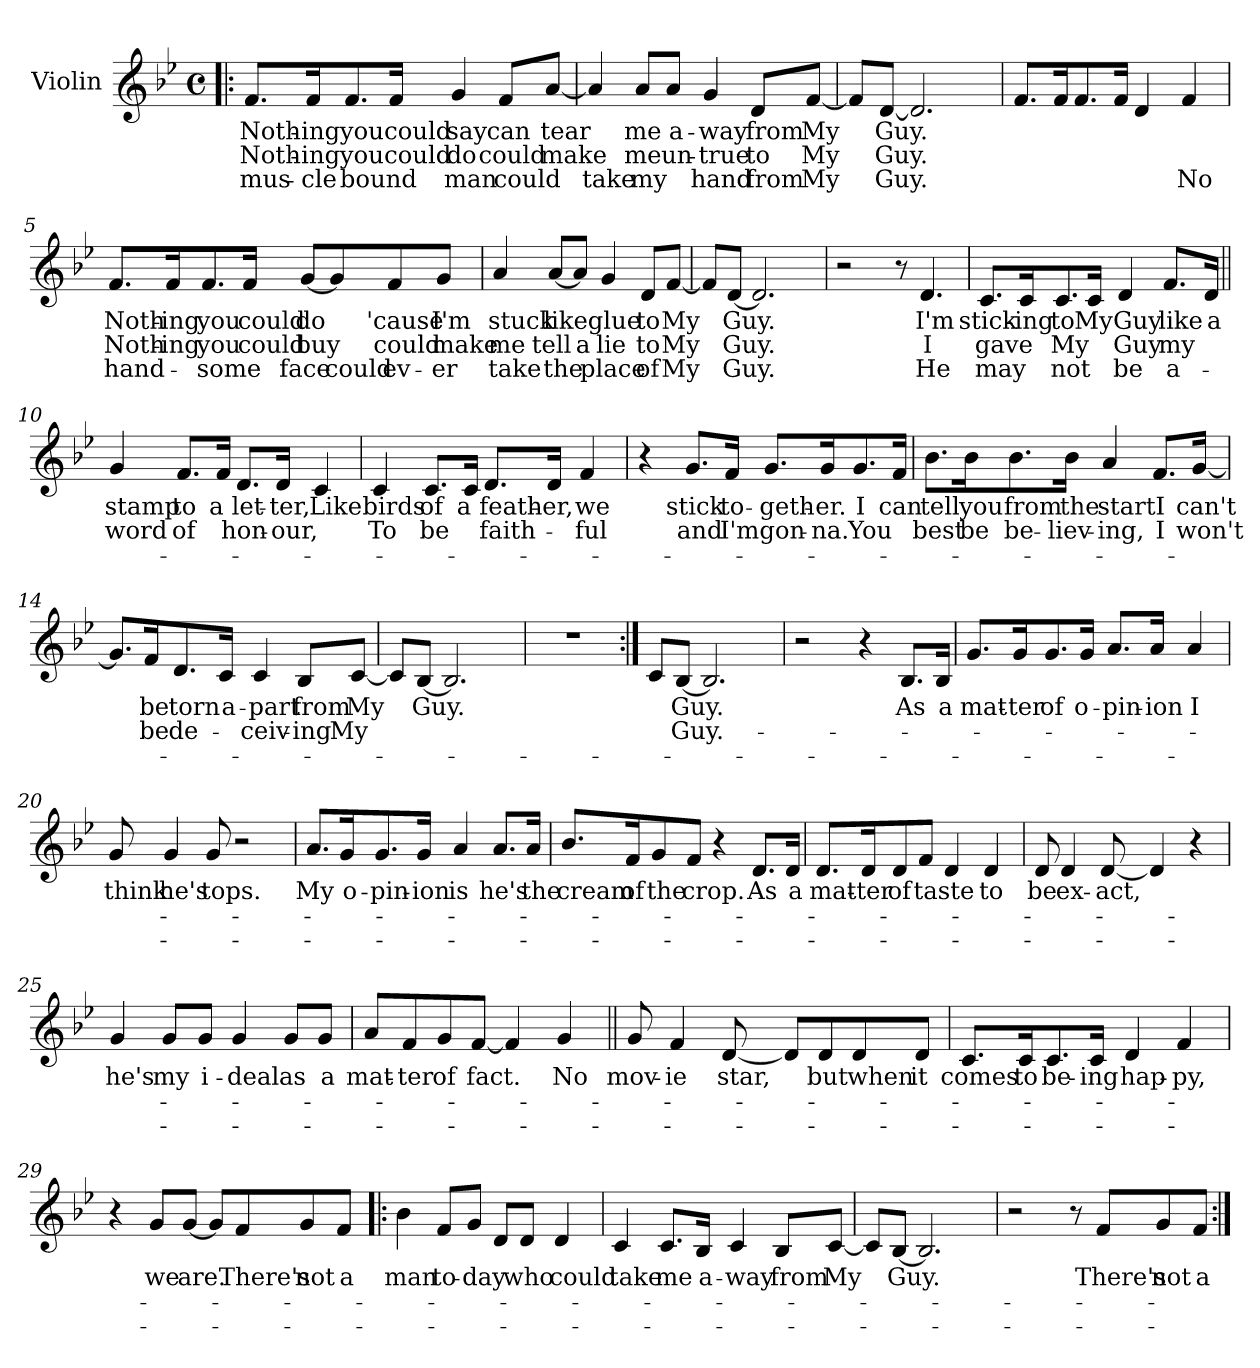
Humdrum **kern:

**kern	**text	**text	**text
*part1	*part1	*part1	*part1
*staff1	*staff1	*staff1	*staff1
*I"Violin	*	*	*
*I'Vln	*	*	*
*clefG2	*	*	*
*k[b-e-]	*	*	*
*B-:	*	*	*
*M4/4	*	*	*
*met(c)	*	*	*
=1!|:	=1!|:	=1!|:	=1!|:
8.f/L	Noth-	Noth-	mus-
16f/K	-ing	-ing	-cle
8.f/	you	you	bound
16f/Jk	could	could	.
4g/	say	do	man
8f/L	can	could	could
[8a/J	tear	make	.
=2	=2	=2	=2
4a/]	.	.	take
8a/L	me	me	my
8a/J	a-	un-	.
4g/	-way	-true	hand
8d/L	from	to	from
[8f/J	My	My	My
=3	=3	=3	=3
8f/L]	.	.	.
[8d/J	Guy.	Guy.	Guy.
2.d/]	.	.	.
=4	=4	=4	=4
8.f/L	.	.	.
16f/K	.	.	.
8.f/	.	.	.
16f/Jk	.	.	.
4d/	.	.	.
4f/	.	.	No
!!LO:LB:g=z
=5	=5	=5	=5
8.f/L	Noth-	Noth-	hand-
16f/K	-ing	-ing	.
8.f/	you	you	-some
16f/Jk	could	could	.
[8g/L	do	buy	face
8g/]	.	.	could
8f/	'cause	could	ev-
8g/J	I'm	make	-er
=6	=6	=6	=6
4a/	stuck	me	take
[8a/L	like	tell	the
8a/J]	.	a	.
4g/	glue	lie	place
8d/L	to	to	of
[8f/J	My	My	My
=7	=7	=7	=7
8f/L]	.	.	.
[8d/J	Guy.	Guy.	Guy.
2.d/]	.	.	.
=8	=8	=8	=8
2r	.	.	.
8r	.	.	.
4.d/	I'm	I	He
!!LO:LB:g=z
=9	=9	=9	=9
8.c/L	stick-	gave	may
16c/K	-ing	.	.
8.c/	to	My	not
16c/Jk	My	.	.
4d/	Guy	Guy	be
8.f/L	like	my	a-
16d/Jk	a	.	.
=10||	=10||	=10||	=10||
4g/	stamp	word	.
8.f/L	to	of	.
16f/Jk	a	.	.
8.d/L	let-	hon-	.
16d/Jk	-ter,	-our,	.
4c/	Like	.	.
=11	=11	=11	=11
4c/	birds	To	.
8.c/L	of	be	.
16c/Jk	a	.	.
8.d/L	feath-	faith-	.
16d/Jk	-er,	.	.
4f/	we	-ful	.
=12	=12	=12	=12
4r	.	.	.
8.g/L	stick	and	.
16f/Jk	to-	I'm	.
8.g/L	-geth-	gon-	.
16g/K	-er.	-na.	.
8.g/	I	You	.
16f/Jk	can	.	.
!!LO:LB:g=z
=13	=13	=13	=13
8.b-\L	tell	best	.
16b-\K	you	be	.
8.b-\	from	be-	.
16b-\Jk	the	-liev-	.
4a/	start	-ing,	.
8.f/L	I	I	.
[16g/Jk	can't	won't	.
=14	=14	=14	=14
8.g/L]	.	.	.
16f/K	be	be	.
8.d/	torn	de-	.
16c/Jk	a-	.	.
4c/	-part	-ceiv-	.
8B-/L	from	-ing	.
[8c/J	My	My	.
=15	=15	=15	=15
8c/L]	.	.	.
[8B-/J	Guy.	.	.
2.B-/]	.	.	.
=16	=16	=16	=16
1r	.	.	.
=17:|!	=17:|!	=17:|!	=17:|!
8c/L	.	.	.
[8B-/J	Guy.	Guy.-	.
2.B-/]	.	.	.
=18	=18	=18	=18
2r	.	.	.
4r	.	.	.
8.B-/L	As	.	.
16B-/Jk	a	.	.
!!LO:LB:g=z
=19	=19	=19	=19
8.g/L	mat-	.	.
16g/K	-ter	.	.
8.g/	of	.	.
16g/Jk	o-	.	.
8.a/L	-pin-	.	.
16a/Jk	-ion	.	.
4a/	I	.	.
=20	=20	=20	=20
8g/	think	.	.
4g/	he's	.	.
8g/	tops.	.	.
2r	.	.	.
=21	=21	=21	=21
8.a/L	My	.	.
16g/K	o-	.	.
8.g/	-pin-	.	.
16g/Jk	-ion	.	.
4a/	is	.	.
8.a/L	he's	.	.
16a/Jk	the	.	.
=22	=22	=22	=22
8.b-/L	cream	.	.
16f/K	of	.	.
8g/	the	.	.
8f/J	crop.	.	.
4r	.	.	.
8.d/L	As	.	.
16d/Jk	a	.	.
=23	=23	=23	=23
8.d/L	mat-	.	.
16d/K	-ter	.	.
8d/	of	.	.
8f/J	taste	.	.
4d/	.	.	.
4d/	to	.	.
!!LO:LB:g=z
=24	=24	=24	=24
8d/	be	.	.
4d/	ex-	.	.
[8d/	-act,	.	.
4d/]	.	.	.
4r	.	.	.
=25	=25	=25	=25
4g/	he's	.	.
8g/L	my	.	.
8g/J	i-	.	.
4g/	-deal	.	.
8g/L	as	.	.
8g/J	a	.	.
=26	=26	=26	=26
8a/L	mat-	.	.
8f/	-ter	.	.
8g/	of	.	.
[8f/J	fact.	.	.
4f/]	.	.	.
4g/	No	.	.
=27||	=27||	=27||	=27||
8g/	mov-	.	.
4f/	-ie	.	.
[8d/	star,	.	.
8d/L]	.	.	.
8d/	but	.	.
8d/	when	.	.
8d/J	it	.	.
=28	=28	=28	=28
8.c/L	comes	.	.
16c/K	to	.	.
8.c/	be-	.	.
16c/Jk	-ing	.	.
4d/	hap-	.	.
4f/	-py,	.	.
!!LO:LB:g=z
=29	=29	=29	=29
4r	.	.	.
8g/L	we	.	.
[8g/J	are.	.	.
8g/L]	.	.	.
8f/	There's	.	.
8g/	not	.	.
8f/J	a	.	.
=30!|:	=30!|:	=30!|:	=30!|:
4b-\	man	.	.
8f/L	to-	.	.
8g/J	-day	.	.
8d/L	.	.	.
8d/J	who	.	.
4d/	could	.	.
=31	=31	=31	=31
4c/	take	.	.
8.c/L	me	.	.
16B-/Jk	a-	.	.
4c/	-way	.	.
8B-/L	from	.	.
[8c/J	My	.	.
=32	=32	=32	=32
8c/L]	.	.	.
[8B-/J	Guy.	.	.
2.B-/]	.	.	.
=33	=33	=33	=33
2r	.	.	.
8r	.	.	.
8f/L	There's	.	.
8g/	not	.	.
8f/J	a	.	.
=:|!	=:|!	=:|!	=:|!
*-	*-	*-	*-
